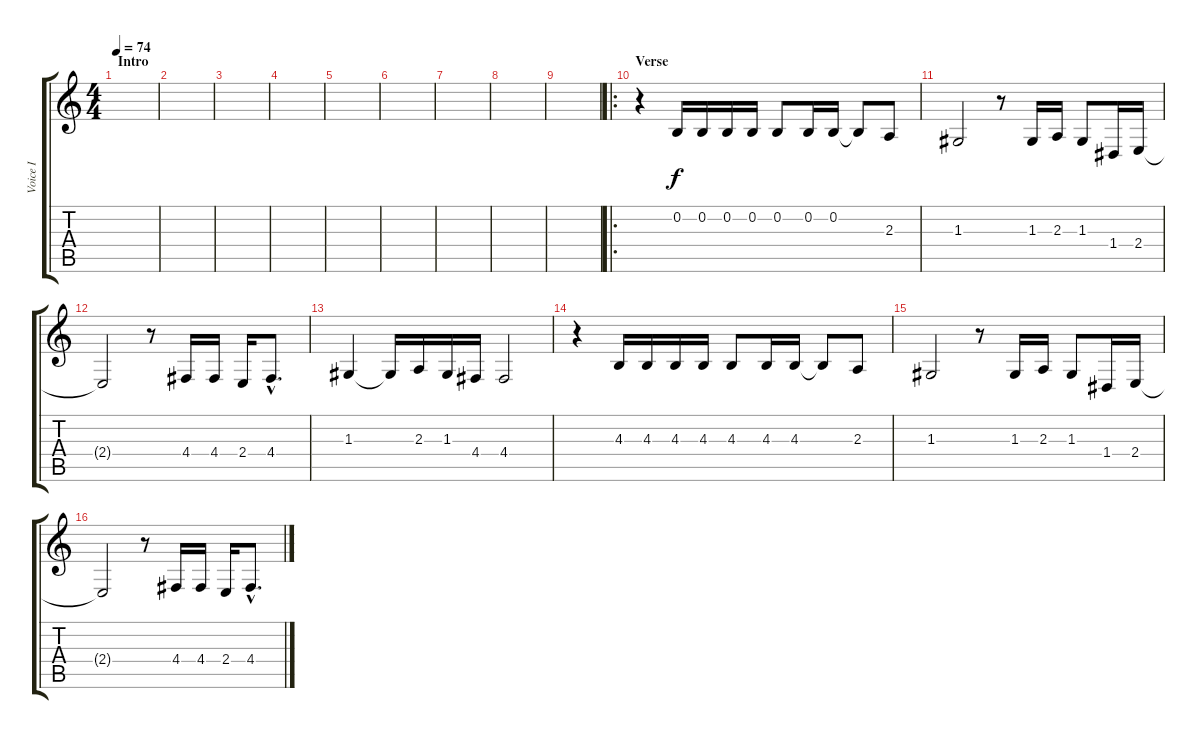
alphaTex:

\track ("Voice I" "Voice I") {instrument acousticgrandpiano}
\staff {score tabs}
\tuning (E4 B3 G3 D3 A2 E2) {hide}
\ts (4 4)
\section ("" "Intro")
\tempo 74
\clef g2
\ks c
|
|
|
|
|
|
|
|
|
\ro
\section ("" "Verse")
r.4 0.2.16 0.2.16 0.2.16 0.2.16 0.2.8 0.2.16 0.2.16 0.2{t}.8 2.3.8 |
1.3.2 r.8 1.3.16 2.3.16 1.3.8 1.4.16 2.4.16 |
2.4{t}.2 r.8 4.4.16 4.4.16 2.4.16 4.4{hac}.8{d} |
1.3.4 1.3{t}.16 2.3.16 1.3.16 4.4.16 4.4.2 |
r.4 4.3.16 4.3.16 4.3.16 4.3.16 4.3.8 4.3.16 4.3.16 4.3{t}.8 2.3.8 |
1.3.2 r.8 1.3.16 2.3.16 1.3.8 1.4.16 2.4.16 |
2.4{t}.2 r.8 4.4.16 4.4.16 2.4.16 4.4{hac}.8{d}
